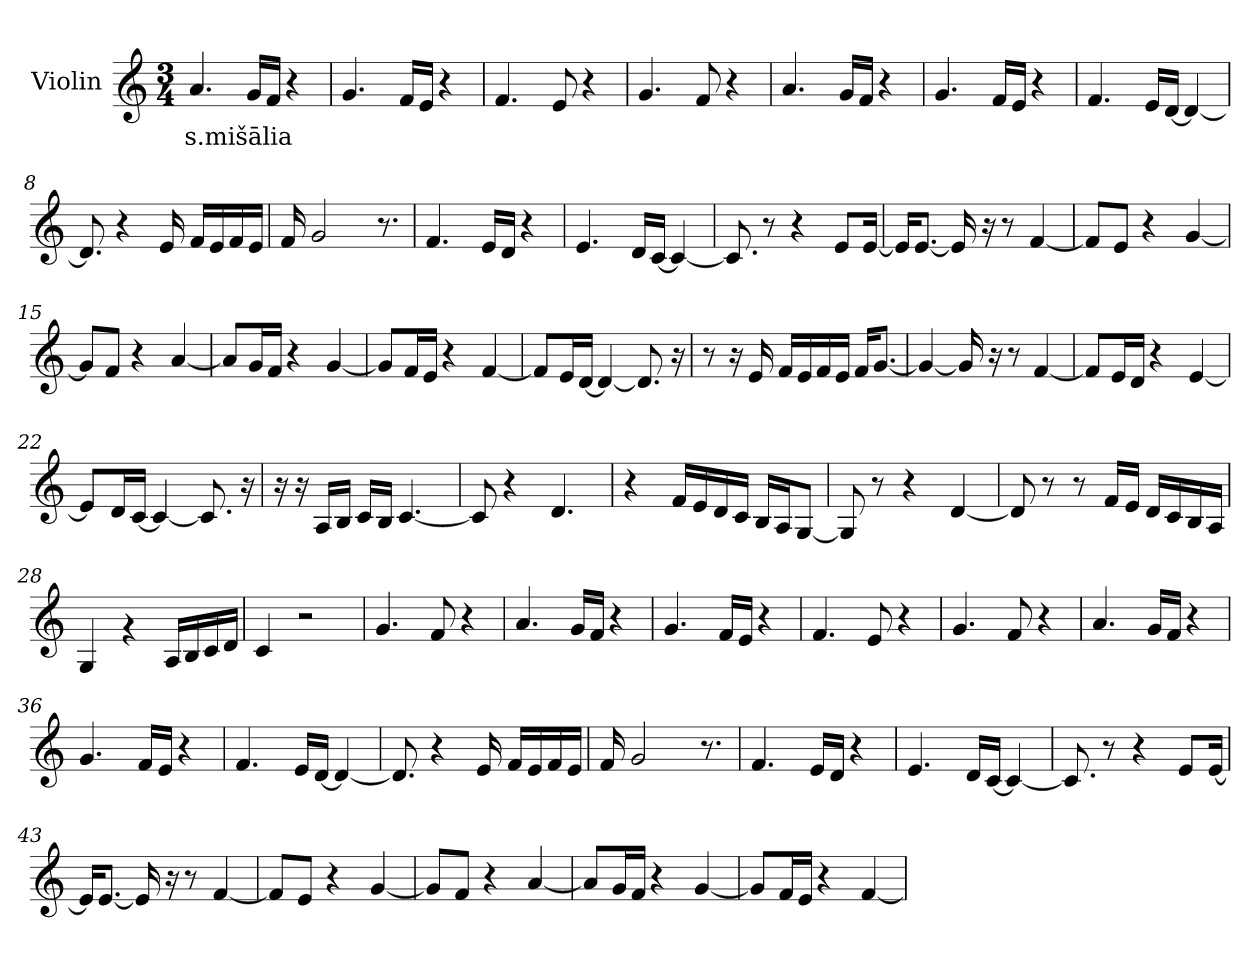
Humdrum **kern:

**kern	**text
*part1	*part1
*staff1	*staff1
*I"Violin	*
*clefG2	*
*k[]	*
*M3/4	*
*MM85	*
=1	=1
!	!LO:LY:b
4.a/	s.mišālia
16g/LL	.
16f/JJ	.
4r	.
=2	=2
4.g/	.
16f/LL	.
16e/JJ	.
4r	.
=3	=3
4.f/	.
8e/	.
4r	.
=4	=4
4.g/	.
8f/	.
4r	.
=5	=5
4.a/	.
16g/LL	.
16f/JJ	.
4r	.
=6	=6
4.g/	.
16f/LL	.
16e/JJ	.
4r	.
!!LO:LB:g=z
=7	=7
4.f/	.
16e/LL	.
[16d/JJ	.
4d/_	.
=8	=8
8.d/]	.
4r	.
16e/	.
16f/LL	.
16e/	.
16f/	.
16e/JJ	.
=9	=9
16f/	.
2g/	.
8.r	.
=10	=10
4.f/	.
16e/LL	.
16d/JJ	.
4r	.
=11	=11
4.e/	.
16d/LL	.
[16c/JJ	.
4c/_	.
=12	=12
8.c/]	.
8r	.
4r	.
8e/L	.
[16e/Jk	.
!!LO:LB:g=z
=13	=13
16e/KL]	.
[8.e/J	.
16e/]	.
16r	.
8r	.
[4f/	.
=14	=14
8f/L]	.
8e/J	.
4r	.
[4g/	.
=15	=15
8g/L]	.
8f/J	.
4r	.
[4a/	.
=16	=16
8a/L]	.
16g/L	.
16f/JJ	.
4r	.
[4g/	.
=17	=17
8g/L]	.
16f/L	.
16e/JJ	.
4r	.
[4f/	.
=18	=18
8f/L]	.
16e/L	.
[16d/JJ	.
4d/_	.
8.d/]	.
16r	.
!!LO:LB:g=z
=19	=19
8r	.
16r	.
16e/	.
16f/LL	.
16e/	.
16f/	.
16e/JJ	.
16f/KL	.
[8.g/J	.
=20	=20
4g/_	.
16g/]	.
16r	.
8r	.
[4f/	.
=21	=21
8f/L]	.
16e/L	.
16d/JJ	.
4r	.
[4e/	.
=22	=22
8e/L]	.
16d/L	.
[16c/JJ	.
4c/_	.
8.c/]	.
16r	.
=23	=23
16r	.
16r	.
16A/LL	.
16B/JJ	.
16c/LL	.
16B/JJ	.
[4.c/	.
!!LO:LB:g=z
=24	=24
8c/]	.
4r	.
4.d/	.
=25	=25
4r	.
16f/LL	.
16e/	.
16d/	.
16c/JJ	.
16B/LL	.
16A/J	.
[8G/J	.
=26	=26
8G/]	.
8r	.
4r	.
[4d/	.
=27	=27
8d/]	.
8r	.
8r	.
16f/LL	.
16e/JJ	.
16d/LL	.
16c/	.
16B/	.
16A/JJ	.
=28	=28
4G/	.
4rg	.
16A/LL	.
16B/	.
16c/	.
16d/JJ	.
!!LO:LB:g=z
=29	=29
4c/	.
2r	.
=30	=30
4.g/	.
8f/	.
4r	.
=31	=31
4.a/	.
16g/LL	.
16f/JJ	.
4r	.
=32	=32
4.g/	.
16f/LL	.
16e/JJ	.
4r	.
=33	=33
4.f/	.
8e/	.
4r	.
=34	=34
4.g/	.
8f/	.
4r	.
=35	=35
4.a/	.
16g/LL	.
16f/JJ	.
4r	.
!!LO:LB:g=z
=36	=36
4.g/	.
16f/LL	.
16e/JJ	.
4r	.
=37	=37
4.f/	.
16e/LL	.
[16d/JJ	.
4d/_	.
=38	=38
8.d/]	.
4r	.
16e/	.
16f/LL	.
16e/	.
16f/	.
16e/JJ	.
=39	=39
16f/	.
2g/	.
8.r	.
=40	=40
4.f/	.
16e/LL	.
16d/JJ	.
4r	.
=41	=41
4.e/	.
16d/LL	.
[16c/JJ	.
4c/_	.
!!LO:PB:g=z
=42	=42
8.c/]	.
8r	.
4r	.
8e/L	.
[16e/Jk	.
=43	=43
16e/KL]	.
[8.e/J	.
16e/]	.
16r	.
8r	.
[4f/	.
=44	=44
8f/L]	.
8e/J	.
4r	.
[4g/	.
=45	=45
8g/L]	.
8f/J	.
4r	.
[4a/	.
=46	=46
8a/L]	.
16g/L	.
16f/JJ	.
4r	.
[4g/	.
=47	=47
8g/L]	.
16f/L	.
16e/JJ	.
4r	.
[4f/	.
=	=
*-	*-
